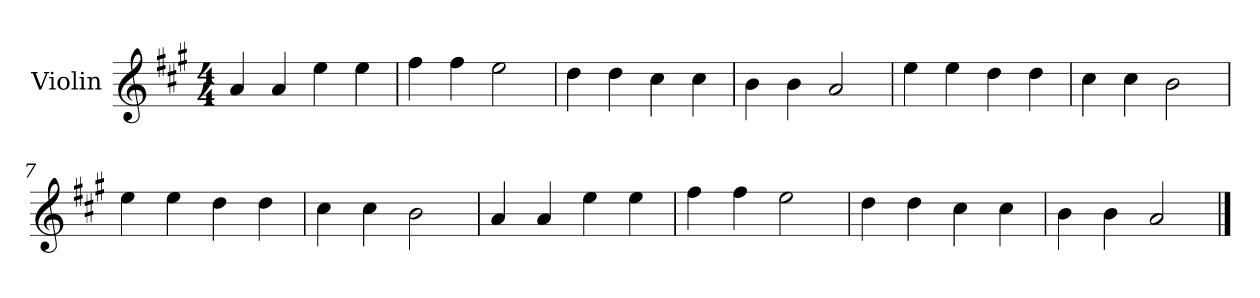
**kern
*part1
*staff1
*I"Violin
*I'Vln.
*stria5
*clefG2
*k[f#c#g#]
*M4/4
*MM80
=1
4a
4a
4ee
4ee
=2
4ff#
4ff#
2ee
=3
4dd
4dd
4cc#
4cc#
=4
4b
4b
2a
=5
4ee
4ee
4dd
4dd
=6
4cc#
4cc#
2b
=7
4ee
4ee
4dd
4dd
=8
4cc#
4cc#
2b
=9
4a
4a
4ee
4ee
=10
4ff#
4ff#
2ee
=11
4dd
4dd
4cc#
4cc#
=12
4b
4b
2a
==
*-
